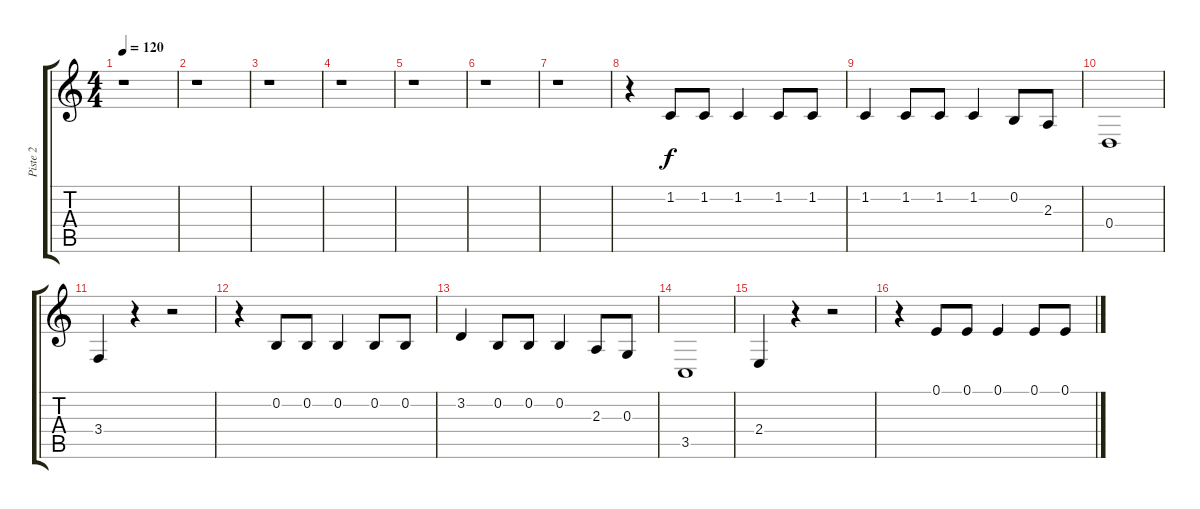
\track ("Piste 2" "Piste 2") {instrument lead6voice}
\staff {score tabs}
\tuning (E4 B3 G3 D3 A2 E2) {hide}
\ts (4 4)
\tempo 120
\clef g2
\ks c
r.1{dy f instrument lead6voice} |
r.1 |
r.1 |
r.1 |
r.1 |
r.1 |
r.1 |
r.4 1.2.8 1.2.8 1.2.4 1.2.8 1.2.8 |
1.2.4 1.2.8 1.2.8 1.2.4 0.2.8 2.3.8 |
0.4.1 |
3.4.4 r.4 r.2 |
r.4 0.2.8 0.2.8 0.2.4 0.2.8 0.2.8 |
3.2.4 0.2.8 0.2.8 0.2.4 2.3.8 0.3.8 |
3.5.1 |
2.4.4 r.4 r.2 |
r.4 0.1.8 0.1.8 0.1.4 0.1.8 0.1.8
